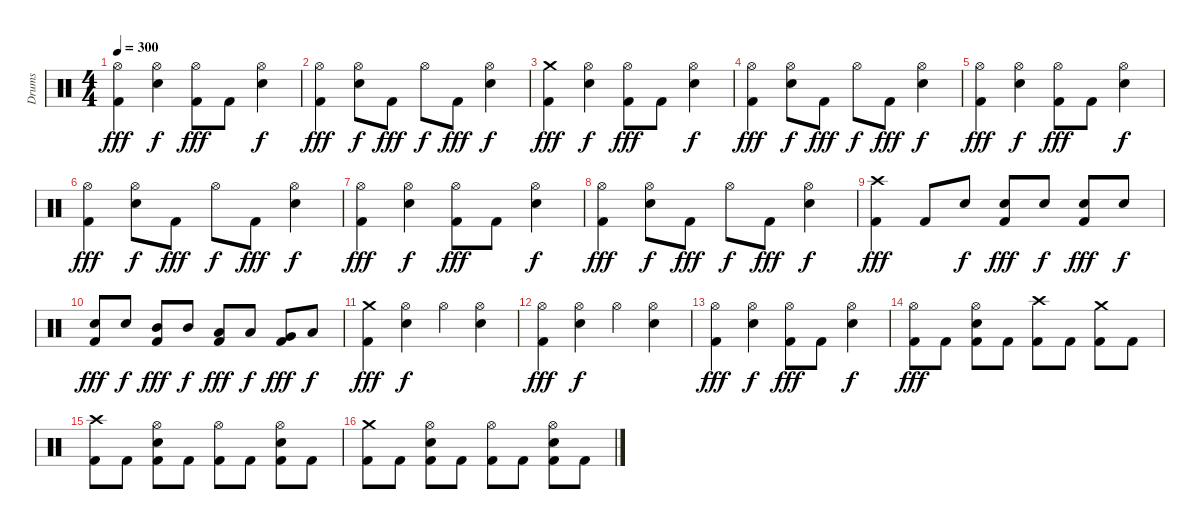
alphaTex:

\track ("Drums" "Drums") {instrument percussion}
\staff {score}
\articulation defaults
\ts (4 4)
\tempo 300
\clef neutral
\ks c
("Hi-Hat (open)" "Kick (hit) 2").4{dy fff} ("Hi-Hat (open)" "Snare (hit) 2").4{dy f} ("Hi-Hat (open)" "Kick (hit) 2").8{dy fff} "Kick (hit) 2".8 ("Hi-Hat (open)" "Snare (hit) 2").4{dy f} |
("Hi-Hat (open)" "Kick (hit) 2").4{dy fff} ("Hi-Hat (open)" "Snare (hit) 2").8{dy f} "Kick (hit) 2".8{dy fff} "Hi-Hat (open)".8{dy f} "Kick (hit) 2".8{dy fff} ("Hi-Hat (open)" "Snare (hit) 2").4{dy f} |
("Crash medium (hit)" "Kick (hit) 2").4{dy fff} ("Hi-Hat (open)" "Snare (hit) 2").4{dy f} ("Hi-Hat (open)" "Kick (hit) 2").8{dy fff} "Kick (hit) 2".8 ("Hi-Hat (open)" "Snare (hit) 2").4{dy f} |
("Hi-Hat (open)" "Kick (hit) 2").4{dy fff} ("Hi-Hat (open)" "Snare (hit) 2").8{dy f} "Kick (hit) 2".8{dy fff} "Hi-Hat (open)".8{dy f} "Kick (hit) 2".8{dy fff} ("Hi-Hat (open)" "Snare (hit) 2").4{dy f} |
("Hi-Hat (open)" "Kick (hit) 2").4{dy fff} ("Hi-Hat (open)" "Snare (hit) 2").4{dy f} ("Hi-Hat (open)" "Kick (hit) 2").8{dy fff} "Kick (hit) 2".8 ("Hi-Hat (open)" "Snare (hit) 2").4{dy f} |
("Hi-Hat (open)" "Kick (hit) 2").4{dy fff} ("Hi-Hat (open)" "Snare (hit) 2").8{dy f} "Kick (hit) 2".8{dy fff} "Hi-Hat (open)".8{dy f} "Kick (hit) 2".8{dy fff} ("Hi-Hat (open)" "Snare (hit) 2").4{dy f} |
("Hi-Hat (open)" "Kick (hit) 2").4{dy fff} ("Hi-Hat (open)" "Snare (hit) 2").4{dy f} ("Hi-Hat (open)" "Kick (hit) 2").8{dy fff} "Kick (hit) 2".8 ("Hi-Hat (open)" "Snare (hit) 2").4{dy f} |
("Hi-Hat (open)" "Kick (hit) 2").4{dy fff} ("Hi-Hat (open)" "Snare (hit) 2").8{dy f} "Kick (hit) 2".8{dy fff} "Hi-Hat (open)".8{dy f} "Kick (hit) 2".8{dy fff} ("Hi-Hat (open)" "Snare (hit) 2").4{dy f} |
("Crash high (hit)" "Kick (hit) 2").4{dy fff} "Kick (hit) 2".8 "Snare (hit) 2".8{dy f} ("Snare (hit) 2" "Kick (hit) 2").8{dy fff} "Snare (hit) 2".8{dy f} ("Snare (hit) 2" "Kick (hit) 2").8{dy fff} "Snare (hit) 2".8{dy f} |
("Snare (hit) 2" "Kick (hit) 2").8{dy fff} "Snare (hit) 2".8{dy f} ("Mid Tom (hit)" "Kick (hit) 2").8{dy fff} "Mid Tom (hit)".8{dy f} ("Low Tom (hit)" "Kick (hit) 2").8{dy fff} "Low Tom (hit)".8{dy f} ("Very Low Tom (hit)" "Kick (hit) 2").8{dy fff} "Low Floor Tom (hit)".8{dy f} |
("Crash medium (hit)" "Kick (hit) 2").4{dy fff} ("Hi-Hat (open)" "Snare (hit) 2").4{dy f} "Hi-Hat (open)".4 ("Hi-Hat (open)" "Snare (hit) 2").4 |
("Hi-Hat (open)" "Kick (hit) 2").4{dy fff} ("Hi-Hat (open)" "Snare (hit) 2").4{dy f} "Hi-Hat (open)".4 ("Hi-Hat (open)" "Snare (hit) 2").4 |
("Hi-Hat (open)" "Kick (hit) 2").4{dy fff} ("Hi-Hat (open)" "Snare (hit) 2").4{dy f} ("Hi-Hat (open)" "Kick (hit) 2").8{dy fff} "Kick (hit) 2".8 ("Hi-Hat (open)" "Snare (hit) 2").4{dy f} |
("Hi-Hat (open)" "Kick (hit) 2").8{dy fff} "Kick (hit) 2".8 ("Hi-Hat (open)" "Snare (hit) 2" "Kick (hit) 2").8 "Kick (hit) 2".8 ("Crash high (hit)" "Kick (hit) 2").8 "Kick (hit) 2".8 ("Crash medium (hit)" "Kick (hit) 2").8 "Kick (hit) 2".8 |
("Crash high (hit)" "Kick (hit) 2").8 "Kick (hit) 2".8 ("Hi-Hat (open)" "Snare (hit) 2" "Kick (hit) 2").8 "Kick (hit) 2".8 ("Hi-Hat (open)" "Kick (hit) 2").8 "Kick (hit) 2".8 ("Hi-Hat (open)" "Snare (hit) 2" "Kick (hit) 2").8 "Kick (hit) 2".8 |
("Crash medium (hit)" "Kick (hit) 2").8 "Kick (hit) 2".8 ("Hi-Hat (open)" "Snare (hit) 2" "Kick (hit) 2").8 "Kick (hit) 2".8 ("Hi-Hat (open)" "Kick (hit) 2").8 "Kick (hit) 2".8 ("Hi-Hat (open)" "Snare (hit) 2" "Kick (hit) 2").8 "Kick (hit) 2".8
